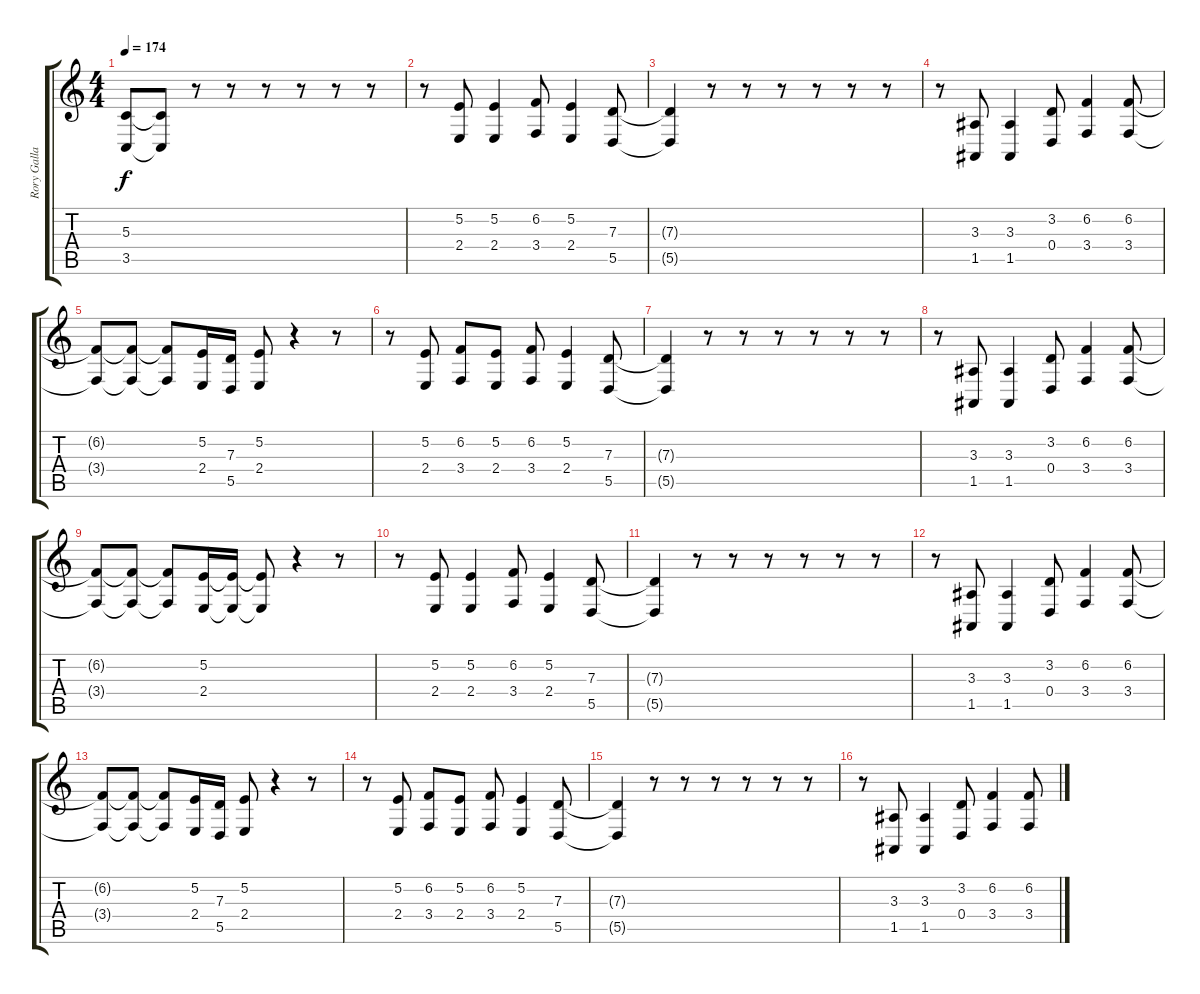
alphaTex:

\track ("Rory Gallagher Vocals" "Rory Galla") {instrument cello}
\staff {score tabs}
\tuning (E4 B3 G3 D3 A2 E2) {hide}
\ts (4 4)
\tempo 174
\clef g2
\ks c
(5.3{t} 3.5{t}).8{dy f} (5.3{t} 3.5{t}).8 r.8 r.8 r.8 r.8 r.8 r.8 |
r.8 (5.2 2.4).8 (5.2 2.4).4 (6.2 3.4).8 (5.2 2.4).4 (7.3 5.5).8 |
(7.3{t} 5.5{t}).4 r.8 r.8 r.8 r.8 r.8 r.8 |
r.8 (3.3 1.5).8 (3.3 1.5).4 (3.2 0.4).8 (6.2 3.4).4 (6.2 3.4).8 |
(6.2{t} 3.4{t}).8 (6.2{t} 3.4{t}).8 (6.2{t} 3.4{t}).8 (5.2 2.4).16 (7.3 5.5).16 (5.2 2.4).8 r.4 r.8 |
r.8 (5.2 2.4).8 (6.2 3.4).8 (5.2 2.4).8 (6.2 3.4).8 (5.2 2.4).4 (7.3 5.5).8 |
(7.3{t} 5.5{t}).4 r.8 r.8 r.8 r.8 r.8 r.8 |
r.8 (3.3 1.5).8 (3.3 1.5).4 (3.2 0.4).8 (6.2 3.4).4 (6.2 3.4).8 |
(6.2{t} 3.4{t}).8 (6.2{t} 3.4{t}).8 (6.2{t} 3.4{t}).8 (5.2 2.4).16 (5.2{t} 2.4{t}).16 (5.2{t} 2.4{t}).8 r.4 r.8 |
r.8 (5.2 2.4).8 (5.2 2.4).4 (6.2 3.4).8 (5.2 2.4).4 (7.3 5.5).8 |
(7.3{t} 5.5{t}).4 r.8 r.8 r.8 r.8 r.8 r.8 |
r.8 (3.3 1.5).8 (3.3 1.5).4 (3.2 0.4).8 (6.2 3.4).4 (6.2 3.4).8 |
(6.2{t} 3.4{t}).8 (6.2{t} 3.4{t}).8 (6.2{t} 3.4{t}).8 (5.2 2.4).16 (7.3 5.5).16 (5.2 2.4).8 r.4 r.8 |
r.8 (5.2 2.4).8 (6.2 3.4).8 (5.2 2.4).8 (6.2 3.4).8 (5.2 2.4).4 (7.3 5.5).8 |
(7.3{t} 5.5{t}).4 r.8 r.8 r.8 r.8 r.8 r.8 |
r.8 (3.3 1.5).8 (3.3 1.5).4 (3.2 0.4).8 (6.2 3.4).4 (6.2 3.4).8
